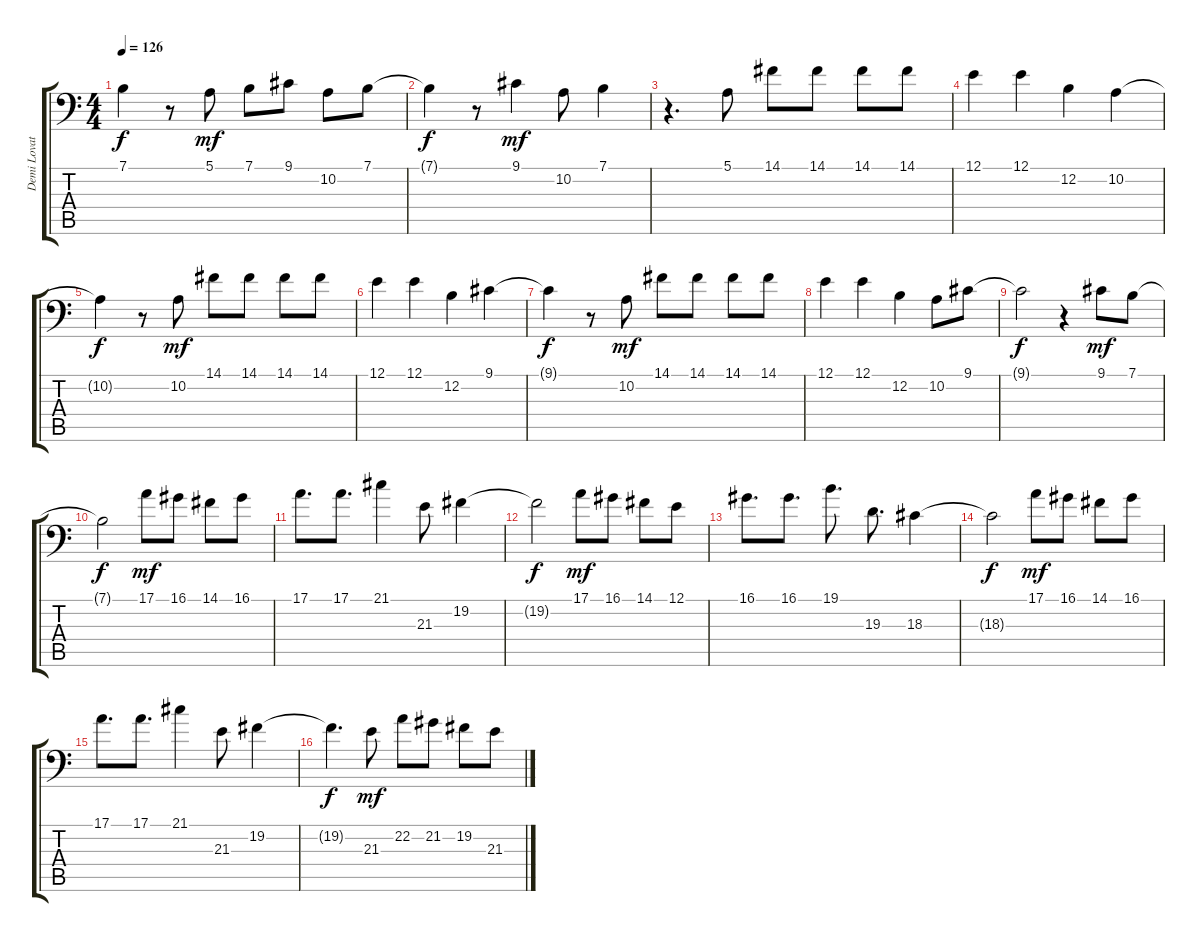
\track ("Demi Lovato" "Demi Lovat") {instrument acousticgrandpiano}
\staff {score tabs}
\tuning (E3 B2 G2 D2 A1 E1) {hide}
\ts (4 4)
\tempo 126
\clef f4
\ks c
7.1{t}.4{dy f} r.8 5.1.8{dy mf} 7.1.8 9.1.8 10.2.8 7.1.8 |
7.1{t}.4{dy f} r.8 9.1.4{dy mf} 10.2.8 7.1.4 |
r.4{d} 5.1.8 14.1.8 14.1.8 14.1.8 14.1.8 |
12.1.4 12.1.4 12.2.4 10.2.4 |
10.2{t}.4{dy f} r.8 10.2.8{dy mf} 14.1.8 14.1.8 14.1.8 14.1.8 |
12.1.4 12.1.4 12.2.4 9.1.4 |
9.1{t}.4{dy f} r.8 10.2.8{dy mf} 14.1.8 14.1.8 14.1.8 14.1.8 |
12.1.4 12.1.4 12.2.4 10.2.8 9.1.8 |
9.1{t}.2{dy f} r.4 9.1.8{dy mf} 7.1.8 |
7.1{t}.2{dy f} 17.1.8{dy mf} 16.1.8 14.1.8 16.1.8 |
17.1.8{d} 17.1.8{d} 21.1.4 21.3.8 19.2.4 |
19.2{t}.2{dy f} 17.1.8{dy mf} 16.1.8 14.1.8 12.1.8 |
16.1.8{d} 16.1.8{d} 19.1.8{d} 19.3.8{d} 18.3.4 |
18.3{t}.2{dy f} 17.1.8{dy mf} 16.1.8 14.1.8 16.1.8 |
17.1.8{d} 17.1.8{d} 21.1.4 21.3.8 19.2.4 |
19.2{t}.4{d dy f} 21.3.8{dy mf} 22.2.8 21.2.8 19.2.8 21.3.8
